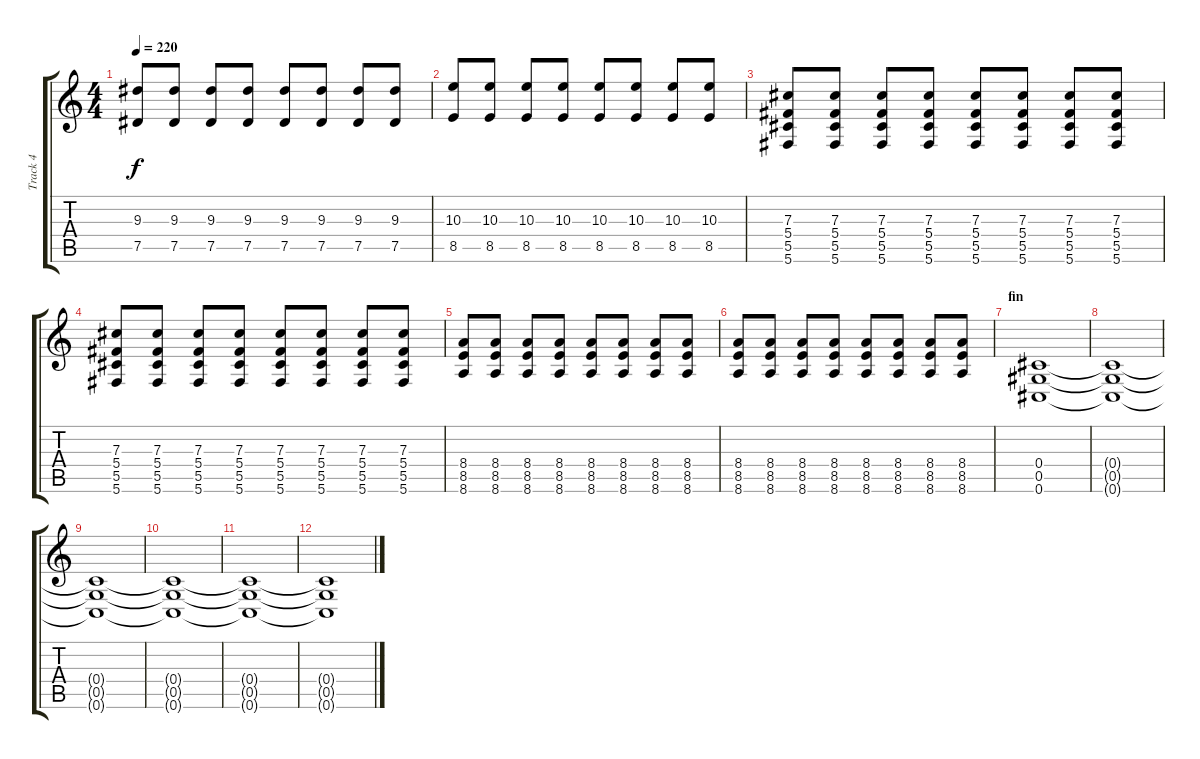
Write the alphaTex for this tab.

\track ("Track 4" "Track 4") {instrument electricguitarmuted}
\staff {score tabs}
\tuning (Eb4 Bb3 Gb3 Db3 Ab2 Db2) {hide}
\ts (4 4)
\tempo 220
\clef g2
\ks c
(9.3 7.5).8{dy f} (9.3 7.5).8 (9.3 7.5).8 (9.3 7.5).8 (9.3 7.5).8 (9.3 7.5).8 (9.3 7.5).8 (9.3 7.5).8 |
(10.3 8.5).8 (10.3 8.5).8 (10.3 8.5).8 (10.3 8.5).8 (10.3 8.5).8 (10.3 8.5).8 (10.3 8.5).8 (10.3 8.5).8 |
(7.3 5.4 5.5 5.6).8 (7.3 5.4 5.5 5.6).8 (7.3 5.4 5.5 5.6).8 (7.3 5.4 5.5 5.6).8 (7.3 5.4 5.5 5.6).8 (7.3 5.4 5.5 5.6).8 (7.3 5.4 5.5 5.6).8 (7.3 5.4 5.5 5.6).8 |
(7.3 5.4 5.5 5.6).8 (7.3 5.4 5.5 5.6).8 (7.3 5.4 5.5 5.6).8 (7.3 5.4 5.5 5.6).8 (7.3 5.4 5.5 5.6).8 (7.3 5.4 5.5 5.6).8 (7.3 5.4 5.5 5.6).8 (7.3 5.4 5.5 5.6).8 |
(8.4 8.5 8.6).8 (8.4 8.5 8.6).8 (8.4 8.5 8.6).8 (8.4 8.5 8.6).8 (8.4 8.5 8.6).8 (8.4 8.5 8.6).8 (8.4 8.5 8.6).8 (8.4 8.5 8.6).8 |
(8.4 8.5 8.6).8 (8.4 8.5 8.6).8 (8.4 8.5 8.6).8 (8.4 8.5 8.6).8 (8.4 8.5 8.6).8 (8.4 8.5 8.6).8 (8.4 8.5 8.6).8 (8.4 8.5 8.6).8 |
\section ("" "fin")
(0.4 0.5 0.6).1 |
(0.4{t} 0.5{t} 0.6{t}).1 |
(0.4{t} 0.5{t} 0.6{t}).1 |
(0.4{t} 0.5{t} 0.6{t}).1 |
(0.4{t} 0.5{t} 0.6{t}).1 |
(0.4{t} 0.5{t} 0.6{t}).1
